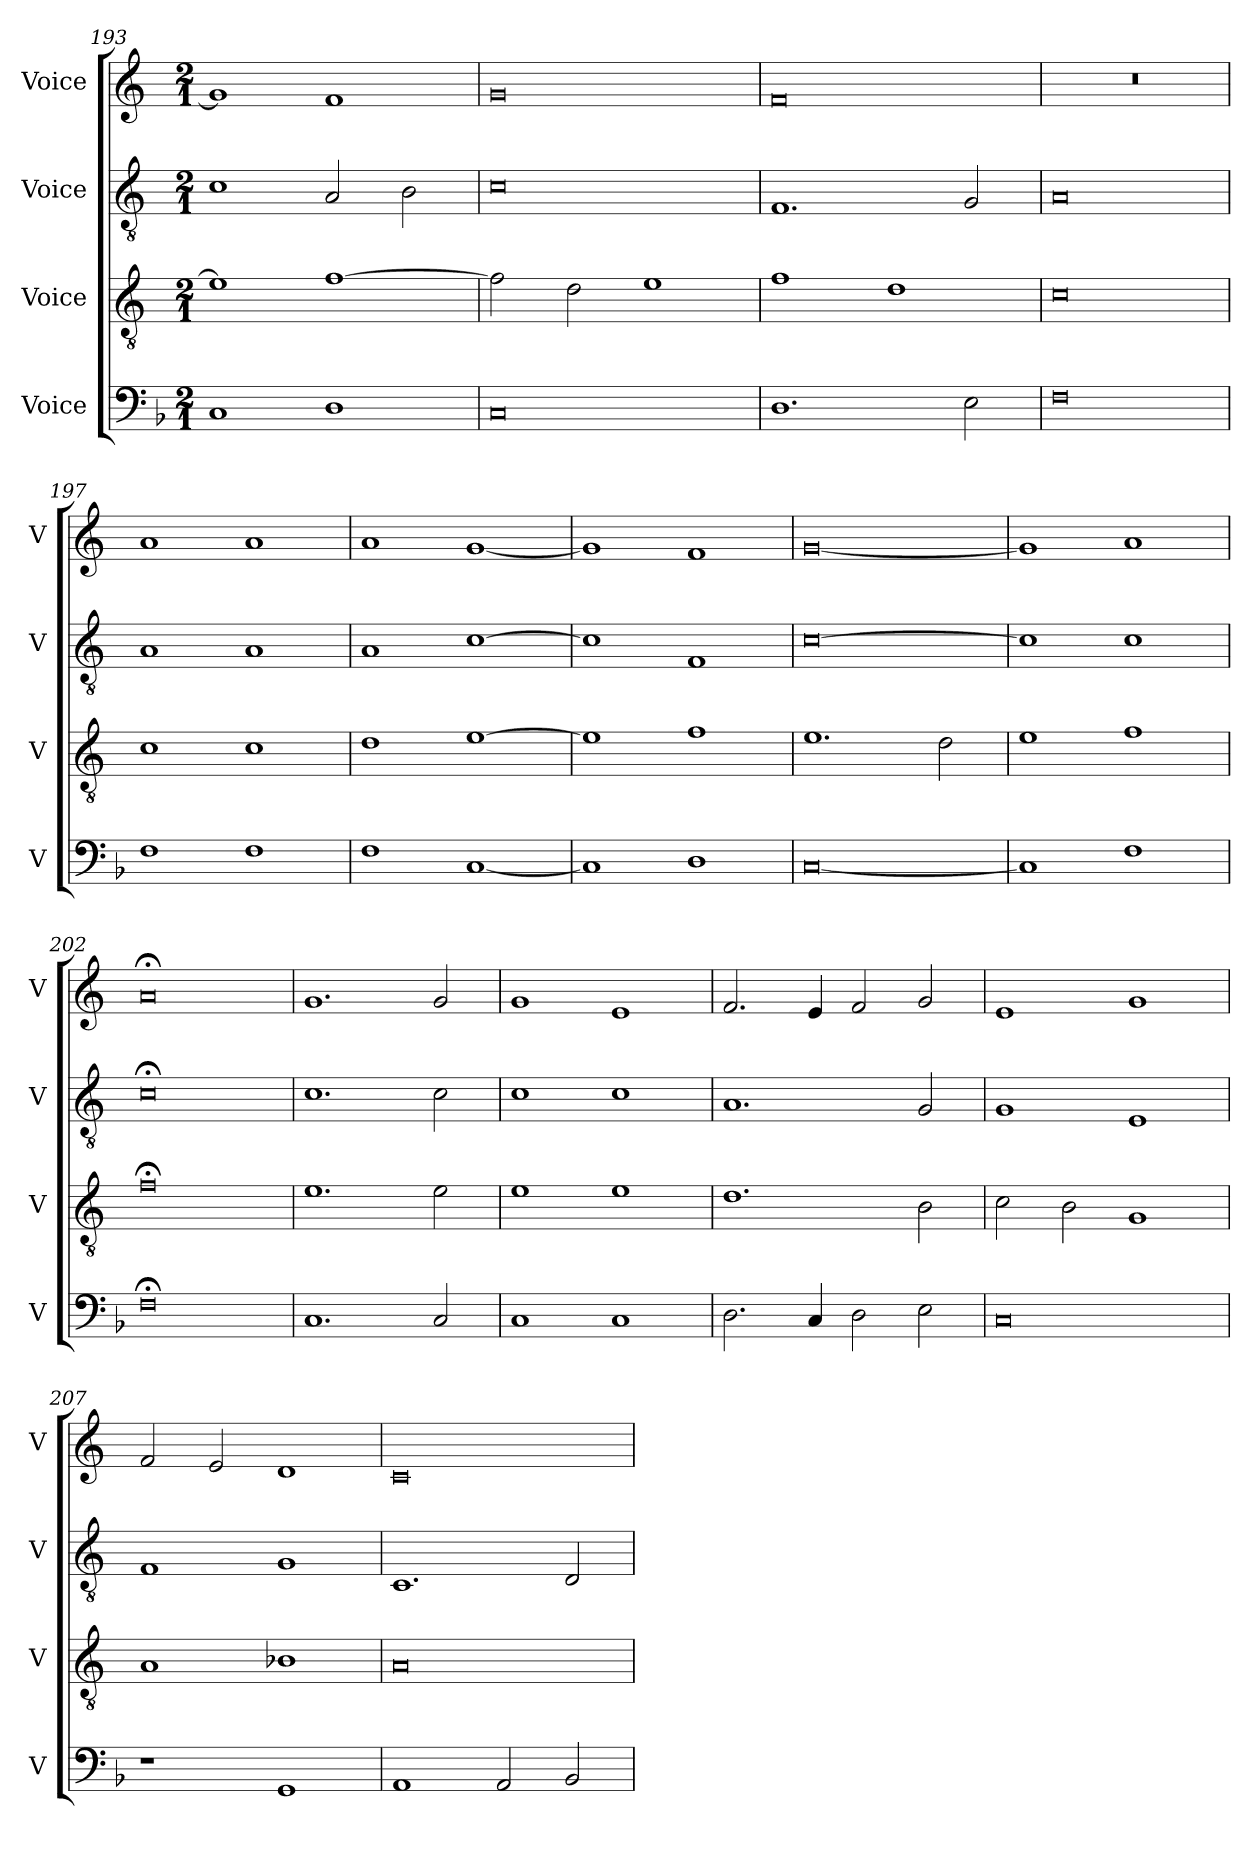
**kern	**kern	**kern	**kern
*part4	*part3	*part2	*part1
*staff4	*staff3	*staff2	*staff1
*I"Voice	*I"Voice	*I"Voice	*I"Voice
*I'V	*I'V	*I'V	*I'V
*clefF4	*clefGv2	*clefGv2	*clefG2
*k[b-]	*k[]	*k[]	*k[]
*M2/1	*M2/1	*M2/1	*M2/1
=193	=193	=193	=193
1C	1e]	1c	1g]
1D	[1f	2A/	1f
.	.	2B\	.
=194	=194	=194	=194
0C	2f\]	0c	0g
.	2d\	.	.
.	1e	.	.
!!LO:LB:g=z
=195	=195	=195	=195
1.D	1f	1.F	0f
.	1d	.	.
2E\	.	2G/	.
=196	=196	=196	=196
0F	0c	0A	0r
=197	=197	=197	=197
1F	1c	1A	1a
1F	1c	1A	1a
=198	=198	=198	=198
1F	1d	1A	1a
[1C	[1e	[1c	[1g
=199	=199	=199	=199
1C]	1e]	1c]	1g]
1D	1f	1F	1f
!!LO:LB:g=z
=200	=200	=200	=200
[0C	1.e	[0c	[0g
.	2d\	.	.
=201	=201	=201	=201
1C]	1e	1c]	1g]
1F	1f	1c	1a
=202	=202	=202	=202
0F;	0f;	0c;	0a;
=203	=203	=203	=203
1.C	1.e	1.c	1.g
2C/	2e\	2c\	2g/
=204	=204	=204	=204
1C	1e	1c	1g
1C	1e	1c	1e
!!LO:PB:g=z
=205	=205	=205	=205
2.D\	1.d	1.A	2.f/
4C/	.	.	4e/
2D\	.	.	2f/
2E\	2B\	2G/	2g/
=206	=206	=206	=206
0C	2c\	1G	1e
.	2B\	.	.
.	1G	1E	1g
=207	=207	=207	=207
1r	1A	1F	2f/
.	.	.	2e/
1GG	1B-X	1G	1d
=208	=208	=208	=208
1AA	0A	1.C	0c
2AA/	.	.	.
2BB-/	.	2D/	.
=	=	=	=
*-	*-	*-	*-
